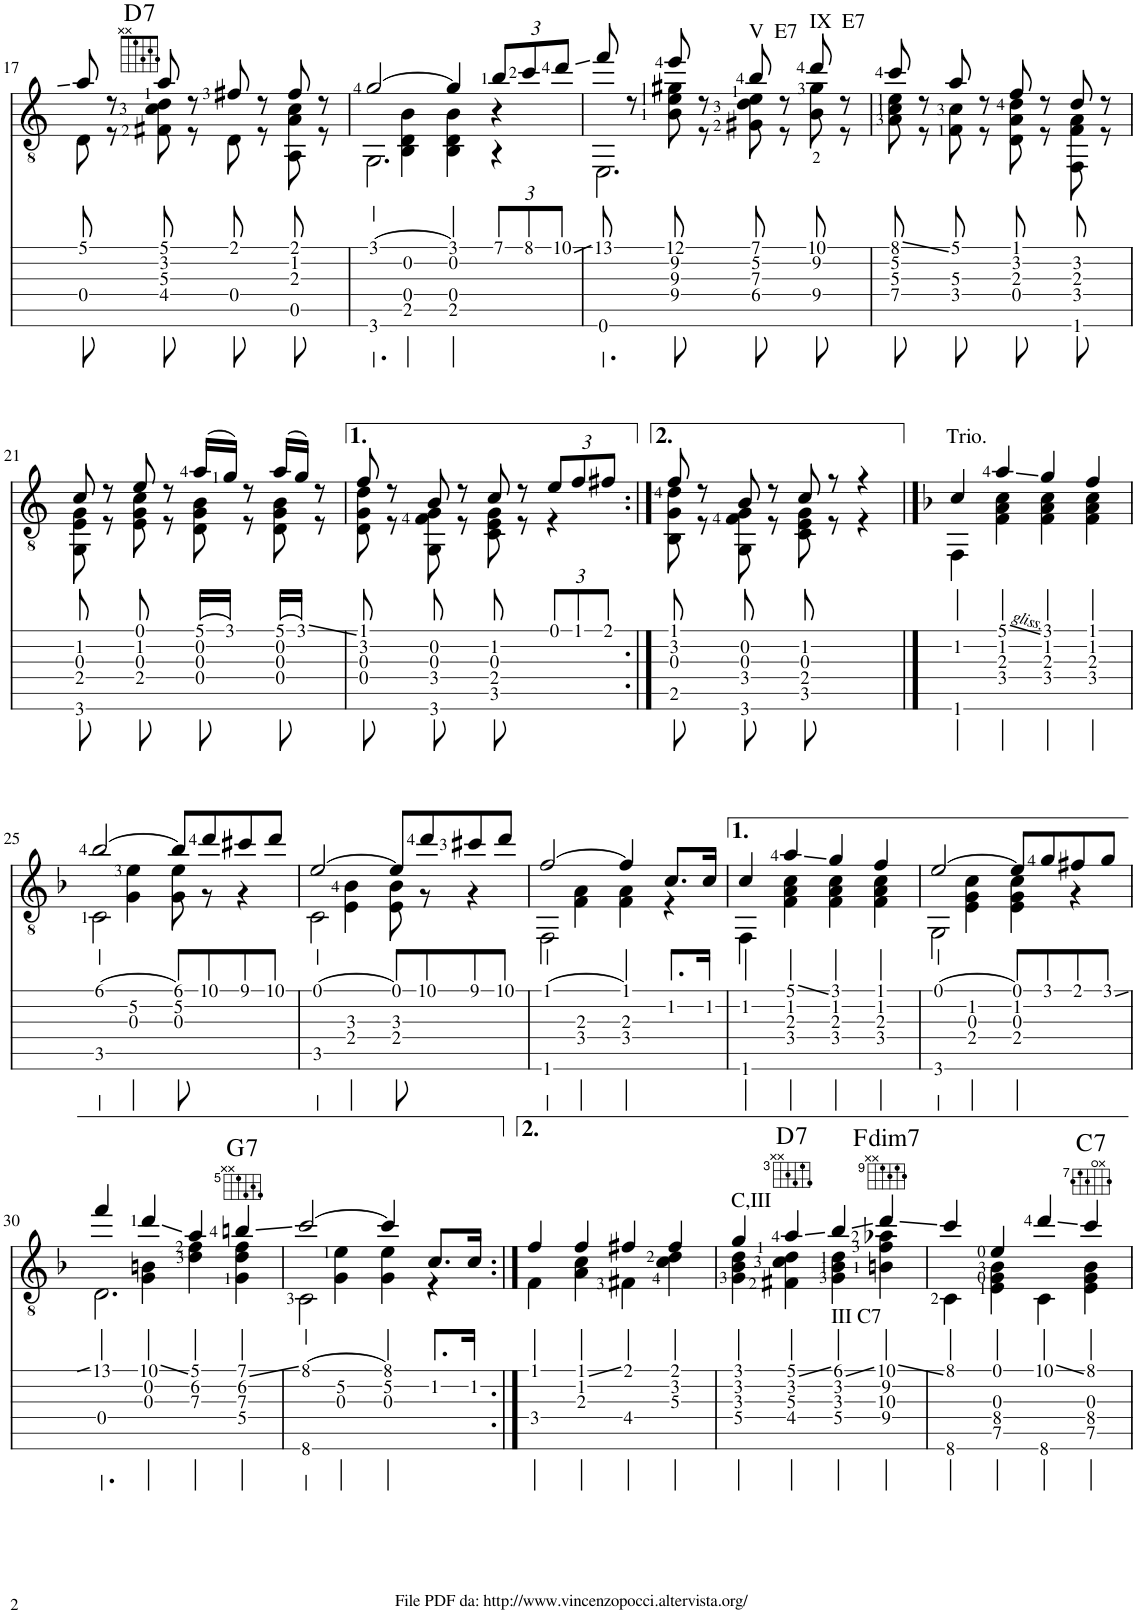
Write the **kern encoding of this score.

**kern	**kern	**harte
*part2	*part1	*part1
*staff2	*staff1	*
*I"Chitarra classica (Intavolatura)	*I"Guitar	*
!!LO:PB:g=z
*	*clefGv2	*
*k[]	*k[]	*
*M4/4	*M4/4	*
*met(c)	*met(c)	*
=17	=17	=17
*^	*^	*
8a/	8D\	8a/	8D\	.
8r	8r	8r	8r	.
!	!	!	!	!LO:H:kt=7
8a/	8F#X\ 8c\ 8d\	8a/	8F#X\ 8c\ 8d\	D:7
8r	8r	8r	8r	.
8f#X/	8D\	8f#X/	8D\	.
8r	8r	8r	8r	.
8f#/	8AA\ 8A\ 8c\	8f#/	8AA\ 8A\ 8c\	.
8r	8r	8r	8r	.
=18	=18	=18	=18	=18
*	*^	*	*^	*
[2g/	4ryy	2.GG\	[2g/	4ryy	2.GG\	.
.	4BB\ 4D\ 4B\	.	.	4BB\ 4D\ 4B\	.	.
4g/]	4BB\ 4D\ 4B\	.	4g/]	4BB\ 4D\ 4B\	.	.
*Xbrackettup	*	*	*Xbrackettup	*	*	*
12b/L	4r	4r	12b/L	4r	4r	.
12cc/	.	.	12cc/	.	.	.
12dd/J	.	.	12dd/J	.	.	.
=19	=19	=19	=19	=19	=19	=19
8ff/	4ryy	2.EE\	8ff/	4ryy	2.EE\	.
8r	.	.	8r	.	.	.
8ee/	8B\ 8e\ 8g#X\	.	8ee/	8B\ 8e\ 8g#X\	.	.
8r	8r	.	8r	8r	.	.
!	!	!	!LO:TX:a:t=V  E7	!	!	!
8b/	8G#X\ 8d\ 8e\	.	8b/	8G#X\ 8d\ 8e\	.	.
8r	8r	.	8r	8r	.	.
!	!	!	!LO:TX:a:t=IX  E7	!	!	!
8dd/	8B\ 8g#\	4ryy	8dd/	8B\ 8g#\	4ryy	.
8r	8r	.	8r	8r	.	.
*	*v	*v	*	*	*	*
*	*	*	*v	*v	*
=20	=20	=20	=20	=20
8cc/	8A\ 8c\ 8e\	8cc/	8A\ 8c\ 8e\	.
8r	8r	8r	8r	.
8a/	8F\ 8c\	8a/	8F\ 8c\	.
8r	8r	8r	8r	.
8f/	8D\ 8A\ 8d\	8f/	8D\ 8A\ 8d\	.
8r	8r	8r	8r	.
8d/	8FF\ 8F\ 8A\	8d/	8FF\ 8F\ 8A\	.
8r	8r	8r	8r	.
!!LO:LB:g=z	!!
=21	=21	=21	=21	=21
8c/	8GG\ 8E\ 8G\	8c/	8GG\ 8E\ 8G\	.
8r	8r	8r	8r	.
8e/	8E\ 8G\ 8c\	8e/	8E\ 8G\ 8c\	.
8r	8r	8r	8r	.
(16a/LL	8D\ 8G\ 8B\	(16a/LL	8D\ 8G\ 8B\	.
16g/JJ)	.	16g/JJ)	.	.
8r	8r	8r	8r	.
(16a/LL	8D\ 8G\ 8B\	(16a/LL	8D\ 8G\ 8B\	.
16g/JJ)	.	16g/JJ)	.	.
8r	8r	8r	8r	.
=22	=22	=22	=22	=22
8f/	8D\ 8G\ 8d\	8f/	8D\ 8G\ 8d\	.
8r	8r	8r	8r	.
8B/	8GG\ 8F\ 8G\	8B/	8GG\ 8F\ 8G\	.
8r	8r	8r	8r	.
8c/	8C\ 8E\ 8G\	8c/	8C\ 8E\ 8G\	.
8r	8r	8r	8r	.
12e/L	4r	12e/L	4r	.
12f/	.	12f/	.	.
12f#X/J	.	12f#X/J	.	.
=23:|!	=23:|!	=23:|!	=23:|!	=23:|!
8f/	8BB\ 8G\ 8d\	8f/	8BB\ 8G\ 8d\	.
8r	8r	8r	8r	.
8B/	8GG\ 8F\ 8G\	8B/	8GG\ 8F\ 8G\	.
8r	8r	8r	8r	.
8c/	8C\ 8E\ 8G\	8c/	8C\ 8E\ 8G\	.
8r	8r	8r	8r	.
4r	4r	4r	4r	.
==24	==24	==24	==24	==24
*k[b-]	*	*k[b-]	*	*
!	!	!LO:TX:a:t=Trio.	!	!
4c/	4FF\	4c/	4FF\	.
4a/	4F\ 4A\ 4c\	4a/	4F\ 4A\ 4c\	.
4g/	4F\ 4A\ 4c\	4g/	4F\ 4A\ 4c\	.
4f/	4F\ 4A\ 4c\	4f/	4F\ 4A\ 4c\	.
!!LO:LB:g=z
=25	=25	=25	=25	=25
*	*^	*	*^	*
[2b-/	4ryy	2C\	[2b-/	4ryy	2C\	.
.	4G\ 4e\	.	.	4G\ 4e\	.	.
8b-/L]	8G\ 8e\	2ryy	8b-/L]	8G\ 8e\	2ryy	.
8dd/	8r	.	8dd/	8r	.	.
8cc#X/	4r	.	8cc#X/	4r	.	.
8dd/J	.	.	8dd/J	.	.	.
=26	=26	=26	=26	=26	=26	=26
[2e/	4ryy	2C\	[2e/	4ryy	2C\	.
.	4E\ 4B-\	.	.	4E\ 4B-\	.	.
8e/L]	8E\ 8B-\	2ryy	8e/L]	8E\ 8B-\	2ryy	.
8dd/	8r	.	8dd/	8r	.	.
8cc#X/	4r	.	8cc#X/	4r	.	.
8dd/J	.	.	8dd/J	.	.	.
=27	=27	=27	=27	=27	=27	=27
[2f/	4ryy	2FF\	[2f/	4ryy	2FF\	.
.	4F\ 4A\	.	.	4F\ 4A\	.	.
4f/]	4F\ 4A\	2ryy	4f/]	4F\ 4A\	2ryy	.
8.c/L	4r	.	8.c/L	4r	.	.
16c/Jk	.	.	16c/Jk	.	.	.
*	*v	*v	*	*	*	*
*	*	*	*v	*v	*
=28	=28	=28	=28	=28
4c/	4FF\	4c/	4FF\	.
4a/	4F\ 4A\ 4c\	4a/	4F\ 4A\ 4c\	.
4g/	4F\ 4A\ 4c\	4g/	4F\ 4A\ 4c\	.
4f/	4F\ 4A\ 4c\	4f/	4F\ 4A\ 4c\	.
=29	=29	=29	=29	=29
*	*^	*	*^	*
[2e/	4ryy	2GG\	[2e/	4ryy	2GG\	.
.	4E\ 4G\ 4c\	.	.	4E\ 4G\ 4c\	.	.
8e/L]	4E\ 4G\ 4c\	2ryy	8e/L]	4E\ 4G\ 4c\	2ryy	.
8g/	.	.	8g/	.	.	.
8f#X/	4r	.	8f#X/	4r	.	.
8g/J	.	.	8g/J	.	.	.
!!LO:LB:g=z	!!	!!
=30	=30	=30	=30	=30	=30	=30
4ff/	4ryy	2.D\	4ff/	4ryy	2.D\	.
4dd/	4G\ 4Bn\	.	4dd/	4G\ 4Bn\	.	.
4a/	4d\ 4f\	.	4a/	4d\ 4f\	.	.
!	!	!	!	!	!	!LO:H:kt=7
4bn/	4G\ 4d\ 4f\	4ryy	4bn/	4G\ 4d\ 4f\	4ryy	G:7
=31	=31	=31	=31	=31	=31	=31
[2cc/	4ryy	2C\	[2cc/	4ryy	2C\	.
.	4G\ 4e\	.	.	4G\ 4e\	.	.
4cc/]	4G\ 4e\	2ryy	4cc/]	4G\ 4e\	2ryy	.
8.c/L	4r	.	8.c/L	4r	.	.
16c/Jk	.	.	16c/Jk	.	.	.
*	*v	*v	*	*	*	*
*	*	*	*v	*v	*
=32:|!	=32:|!	=32:|!	=32:|!	=32:|!
4f/	4F\	4f/	4F\	.
4f/	4A\ 4c\	4f/	4A\ 4c\	.
4f#X/	4F#X\	4f#X/	4F#X\	.
4f#/	4c\ 4d\	4f#/	4c\ 4d\	.
=33	=33	=33	=33	=33
!	!	!LO:TX:a:t=C,III	!	!
4g/	4G\ 4B-\ 4d\	4g/	4G\ 4B-\ 4d\	.
!	!	!	!	!LO:H:kt=7
4a/	4F#X\ 4c\ 4d\	4a/	4F#X\ 4c\ 4d\	D:7
!LO:TX:a:t=III C7	!	!	!	!
4b-/	4G\ 4B-\ 4d\	4b-/	4G\ 4B-\ 4d\	.
!	!	!	!	!LO:H:kt=dim7
4dd/	4Bn\ 4f\ 4a-X\	4dd/	4Bn\ 4f\ 4a-X\	F:dim7
=34	=34	=34	=34	=34
4cc/	4C\	4cc/	4C\	.
4e/	4E\ 4B-\ 4G\	4e/	4E\ 4G\ 4B-\	.
4dd/	4C\	4dd/	4C\	.
!	!	!	!	!LO:H:kt=7
4cc/	4E\ 4B-\ 4G\	4cc/	4E\ 4G\ 4B-\	C:7
*v	*v	*	*	*
*	*v	*v	*
=	=	=
*-	*-	*-
